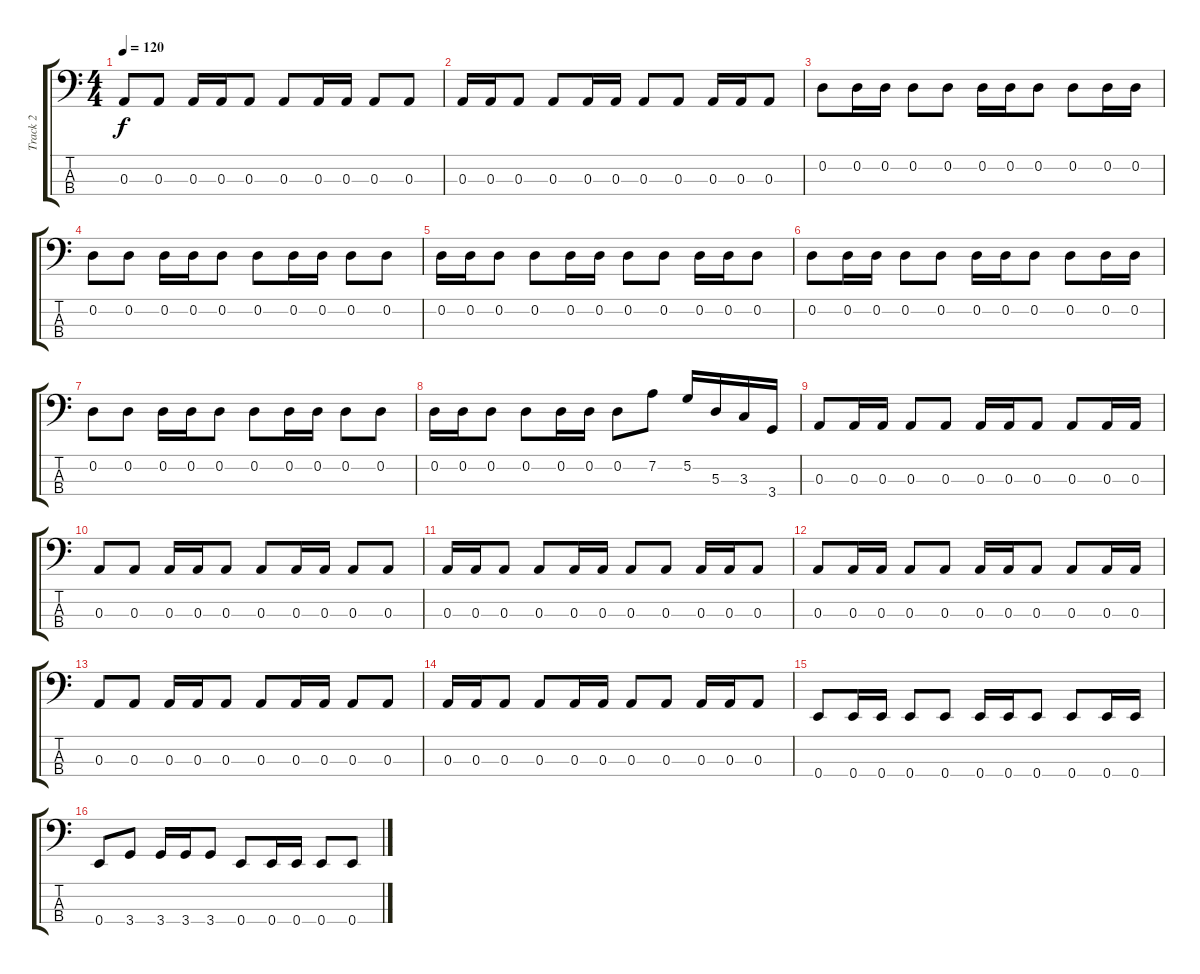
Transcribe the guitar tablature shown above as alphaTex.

\track ("Track 2" "Track 2") {instrument electricbassfinger}
\staff {score tabs}
\tuning (G2 D2 A1 E1) {hide}
\ts (4 4)
\tempo 120
\clef f4
\ks c
0.3.8{dy f} 0.3.8 0.3.16 0.3.16 0.3.8 0.3.8 0.3.16 0.3.16 0.3.8 0.3.8 |
0.3.16 0.3.16 0.3.8 0.3.8 0.3.16 0.3.16 0.3.8 0.3.8 0.3.16 0.3.16 0.3.8 |
0.2.8 0.2.16 0.2.16 0.2.8 0.2.8 0.2.16 0.2.16 0.2.8 0.2.8 0.2.16 0.2.16 |
0.2.8 0.2.8 0.2.16 0.2.16 0.2.8 0.2.8 0.2.16 0.2.16 0.2.8 0.2.8 |
0.2.16 0.2.16 0.2.8 0.2.8 0.2.16 0.2.16 0.2.8 0.2.8 0.2.16 0.2.16 0.2.8 |
0.2.8 0.2.16 0.2.16 0.2.8 0.2.8 0.2.16 0.2.16 0.2.8 0.2.8 0.2.16 0.2.16 |
0.2.8 0.2.8 0.2.16 0.2.16 0.2.8 0.2.8 0.2.16 0.2.16 0.2.8 0.2.8 |
0.2.16 0.2.16 0.2.8 0.2.8 0.2.16 0.2.16 0.2.8 7.2.8 5.2.16 5.3.16 3.3.16 3.4.16 |
0.3.8 0.3.16 0.3.16 0.3.8 0.3.8 0.3.16 0.3.16 0.3.8 0.3.8 0.3.16 0.3.16 |
0.3.8 0.3.8 0.3.16 0.3.16 0.3.8 0.3.8 0.3.16 0.3.16 0.3.8 0.3.8 |
0.3.16 0.3.16 0.3.8 0.3.8 0.3.16 0.3.16 0.3.8 0.3.8 0.3.16 0.3.16 0.3.8 |
0.3.8 0.3.16 0.3.16 0.3.8 0.3.8 0.3.16 0.3.16 0.3.8 0.3.8 0.3.16 0.3.16 |
0.3.8 0.3.8 0.3.16 0.3.16 0.3.8 0.3.8 0.3.16 0.3.16 0.3.8 0.3.8 |
0.3.16 0.3.16 0.3.8 0.3.8 0.3.16 0.3.16 0.3.8 0.3.8 0.3.16 0.3.16 0.3.8 |
0.4.8 0.4.16 0.4.16 0.4.8 0.4.8 0.4.16 0.4.16 0.4.8 0.4.8 0.4.16 0.4.16 |
0.4.8 3.4.8 3.4.16 3.4.16 3.4.8 0.4.8 0.4.16 0.4.16 0.4.8 0.4.8
